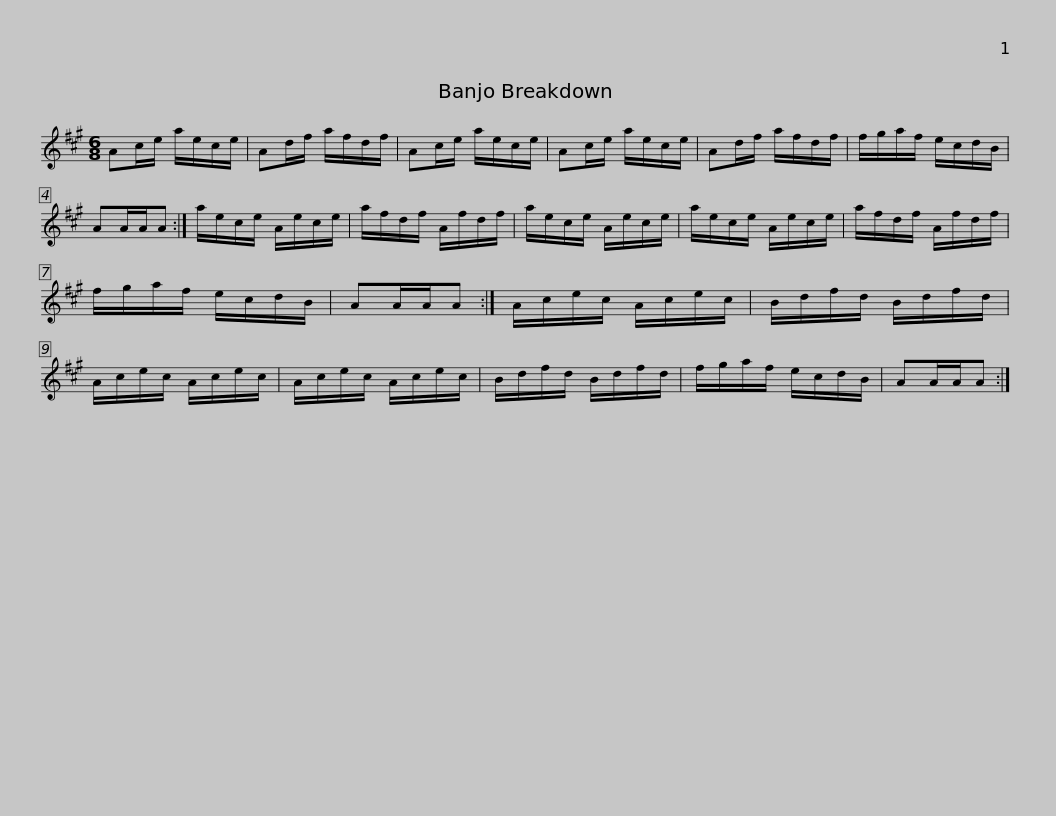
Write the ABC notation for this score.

X:1
L:1/8
M:6/8
I:linebreak $
K:A
V:1 treble
V:1
 Ac/e/ a/e/c/e/ | Ad/f/ a/f/d/f/ | Ac/e/ a/e/c/e/ | Ac/e/ a/e/c/e/ | Ad/f/ a/f/d/f/ | %5
 f/g/a/f/ e/c/d/B/ | AA/A/A :|$ a/e/c/e/ A/e/c/e/ | a/f/d/f/ A/f/d/f/ | a/e/c/e/ A/e/c/e/ | %10
 a/e/c/e/ A/e/c/e/ | a/f/d/f/ A/f/d/f/ | f/g/a/f/ e/c/d/B/ |$ AA/A/A :| A/c/e/c/ A/c/e/c/ | %15
 B/d/f/d/ B/d/f/d/ | A/c/e/c/ A/c/e/c/ | A/c/e/c/ A/c/e/c/ | B/d/f/d/ B/d/f/d/ |$ f/g/a/f/ e/c/d/B/ | %20
 AA/A/A :| %21
